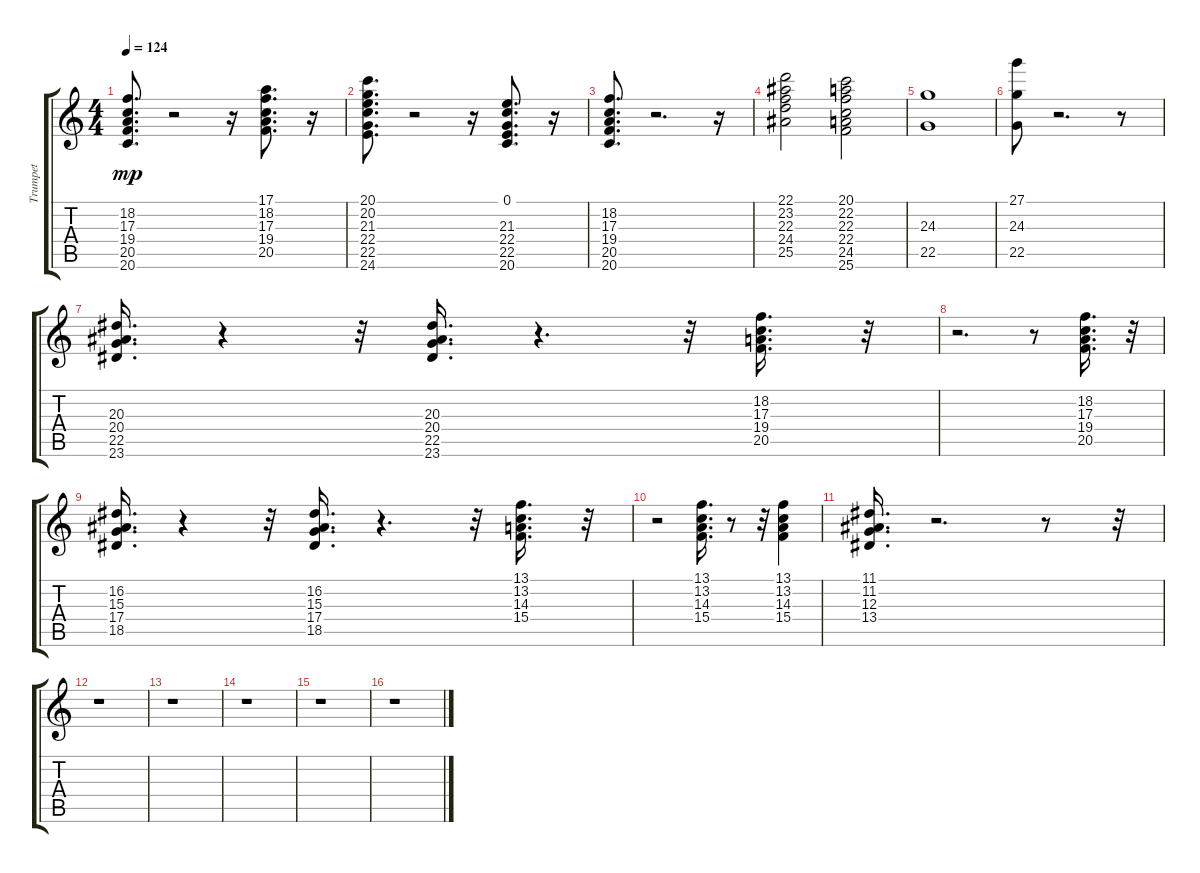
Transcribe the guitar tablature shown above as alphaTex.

\track ("Trumpet" "Trumpet") {instrument trumpet}
\staff {score tabs}
\tuning (E4 B3 G3 D3 A2 E2) {hide}
\ts (4 4)
\tempo 124
\clef g2
\ks c
(18.2 17.3 19.4 20.5 20.6).8{d dy mp} r.2 r.16 (17.1 18.2 17.3 19.4 20.5).8{d} r.16 |
(20.1 20.2 21.3 22.4 22.5 24.6).8{d} r.2 r.16 (0.1 21.3 22.4 22.5 20.6).8{d} r.16 |
(18.2 17.3 19.4 20.5 20.6).8{d} r.2{d} r.16 |
(22.1 23.2 22.3 24.4 25.5).2 (20.1 22.2 22.3 22.4 24.5 25.6).2 |
(24.3 22.5).1 |
(27.1 24.3 22.5).8 r.2{d} r.8 |
(20.3 20.4 22.5 23.6).16{d} r.4 r.32 (20.3 20.4 22.5 23.6).16{d} r.4{d} r.32 (18.2 17.3 19.4 20.5).16{d} r.32 |
r.2{d} r.8 (18.2 17.3 19.4 20.5).16{d} r.32 |
(16.2 15.3 17.4 18.5).16{d} r.4 r.32 (16.2 15.3 17.4 18.5).16{d} r.4{d} r.32 (13.1 13.2 14.3 15.4).16{d} r.32 |
r.2 (13.1 13.2 14.3 15.4).16{d} r.8 r.32 (13.1 13.2 14.3 15.4).4 |
(11.1 11.2 12.3 13.4).16{d} r.2{d} r.8 r.32 |
r.1 |
r.1 |
r.1 |
r.1 |
r.1
